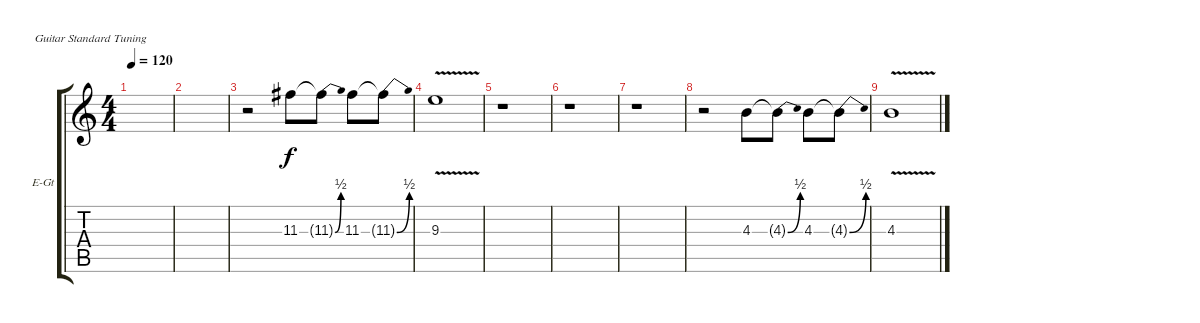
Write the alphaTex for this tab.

\defaultSystemsLayout 4
\bracketExtendMode groupsimilarinstruments
\firstSystemTrackNameOrientation horizontal
\otherSystemsTrackNameOrientation horizontal
\track ("Extra Guitar #2" "E-Gt") {instrument distortionguitar}
\staff {score tabs}
\tuning (E4 B3 G3 D3 A2 E2)
\ts (4 4)
\tempo 120
\clef g2
\scale
0.333333
\ks c
|
\scale
0.333333 |
\scale
0.333333 r.2 11.3.8 11.3{be (bend 0 0 15.6 2) t}.8 11.3.8 11.3{be (bend 0 0 16.2 2) t}.8 |
\scale
0.333333 9.3{v}.1 |
\scale
0.333333 r.1 |
\scale
0.333333 r.1 |
\scale
0.333333 r.1 |
\scale
0.333333 r.2 4.3.8 4.3{be (bend 0 0 15.6 2) t}.8 4.3.8 4.3{be (bend 0 0 16.2 2) t}.8 |
\scale
0.333333 4.3{v}.1 |
|
|
|
|
\scale
0.333333 |
\scale
0.333333 |
\scale
0.333333
